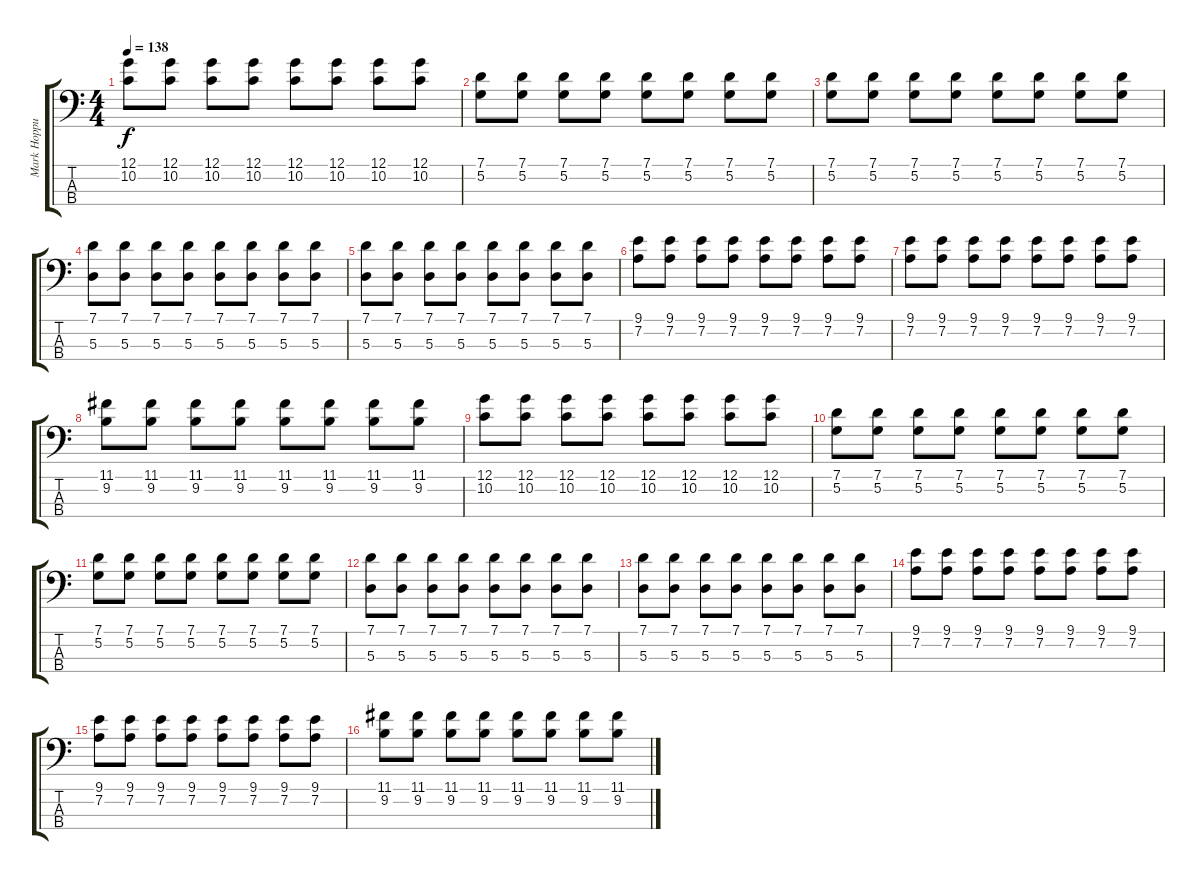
\track ("Mark Hoppus" "Mark Hoppu") {instrument electricbasspick}
\staff {score tabs}
\tuning (G2 D2 A1 E1) {hide}
\ts (4 4)
\tempo 138
\clef f4
\ks c
(12.1 10.2).8{dy f} (12.1 10.2).8 (12.1 10.2).8 (12.1 10.2).8 (12.1 10.2).8 (12.1 10.2).8 (12.1 10.2).8 (12.1 10.2).8 |
(7.1 5.2).8 (7.1 5.2).8 (7.1 5.2).8 (7.1 5.2).8 (7.1 5.2).8 (7.1 5.2).8 (7.1 5.2).8 (7.1 5.2).8 |
(7.1 5.2).8 (7.1 5.2).8 (7.1 5.2).8 (7.1 5.2).8 (7.1 5.2).8 (7.1 5.2).8 (7.1 5.2).8 (7.1 5.2).8 |
(7.1 5.3).8 (7.1 5.3).8 (7.1 5.3).8 (7.1 5.3).8 (7.1 5.3).8 (7.1 5.3).8 (7.1 5.3).8 (7.1 5.3).8 |
(7.1 5.3).8 (7.1 5.3).8 (7.1 5.3).8 (7.1 5.3).8 (7.1 5.3).8 (7.1 5.3).8 (7.1 5.3).8 (7.1 5.3).8 |
(9.1 7.2).8 (9.1 7.2).8 (9.1 7.2).8 (9.1 7.2).8 (9.1 7.2).8 (9.1 7.2).8 (9.1 7.2).8 (9.1 7.2).8 |
(9.1 7.2).8 (9.1 7.2).8 (9.1 7.2).8 (9.1 7.2).8 (9.1 7.2).8 (9.1 7.2).8 (9.1 7.2).8 (9.1 7.2).8 |
(11.1 9.2).8 (11.1 9.2).8 (11.1 9.2).8 (11.1 9.2).8 (11.1 9.2).8 (11.1 9.2).8 (11.1 9.2).8 (11.1 9.2).8 |
(12.1 10.2).8 (12.1 10.2).8 (12.1 10.2).8 (12.1 10.2).8 (12.1 10.2).8 (12.1 10.2).8 (12.1 10.2).8 (12.1 10.2).8 |
(7.1 5.2).8 (7.1 5.2).8 (7.1 5.2).8 (7.1 5.2).8 (7.1 5.2).8 (7.1 5.2).8 (7.1 5.2).8 (7.1 5.2).8 |
(7.1 5.2).8 (7.1 5.2).8 (7.1 5.2).8 (7.1 5.2).8 (7.1 5.2).8 (7.1 5.2).8 (7.1 5.2).8 (7.1 5.2).8 |
(7.1 5.3).8 (7.1 5.3).8 (7.1 5.3).8 (7.1 5.3).8 (7.1 5.3).8 (7.1 5.3).8 (7.1 5.3).8 (7.1 5.3).8 |
(7.1 5.3).8 (7.1 5.3).8 (7.1 5.3).8 (7.1 5.3).8 (7.1 5.3).8 (7.1 5.3).8 (7.1 5.3).8 (7.1 5.3).8 |
(9.1 7.2).8 (9.1 7.2).8 (9.1 7.2).8 (9.1 7.2).8 (9.1 7.2).8 (9.1 7.2).8 (9.1 7.2).8 (9.1 7.2).8 |
(9.1 7.2).8 (9.1 7.2).8 (9.1 7.2).8 (9.1 7.2).8 (9.1 7.2).8 (9.1 7.2).8 (9.1 7.2).8 (9.1 7.2).8 |
(11.1 9.2).8 (11.1 9.2).8 (11.1 9.2).8 (11.1 9.2).8 (11.1 9.2).8 (11.1 9.2).8 (11.1 9.2).8 (11.1 9.2).8
